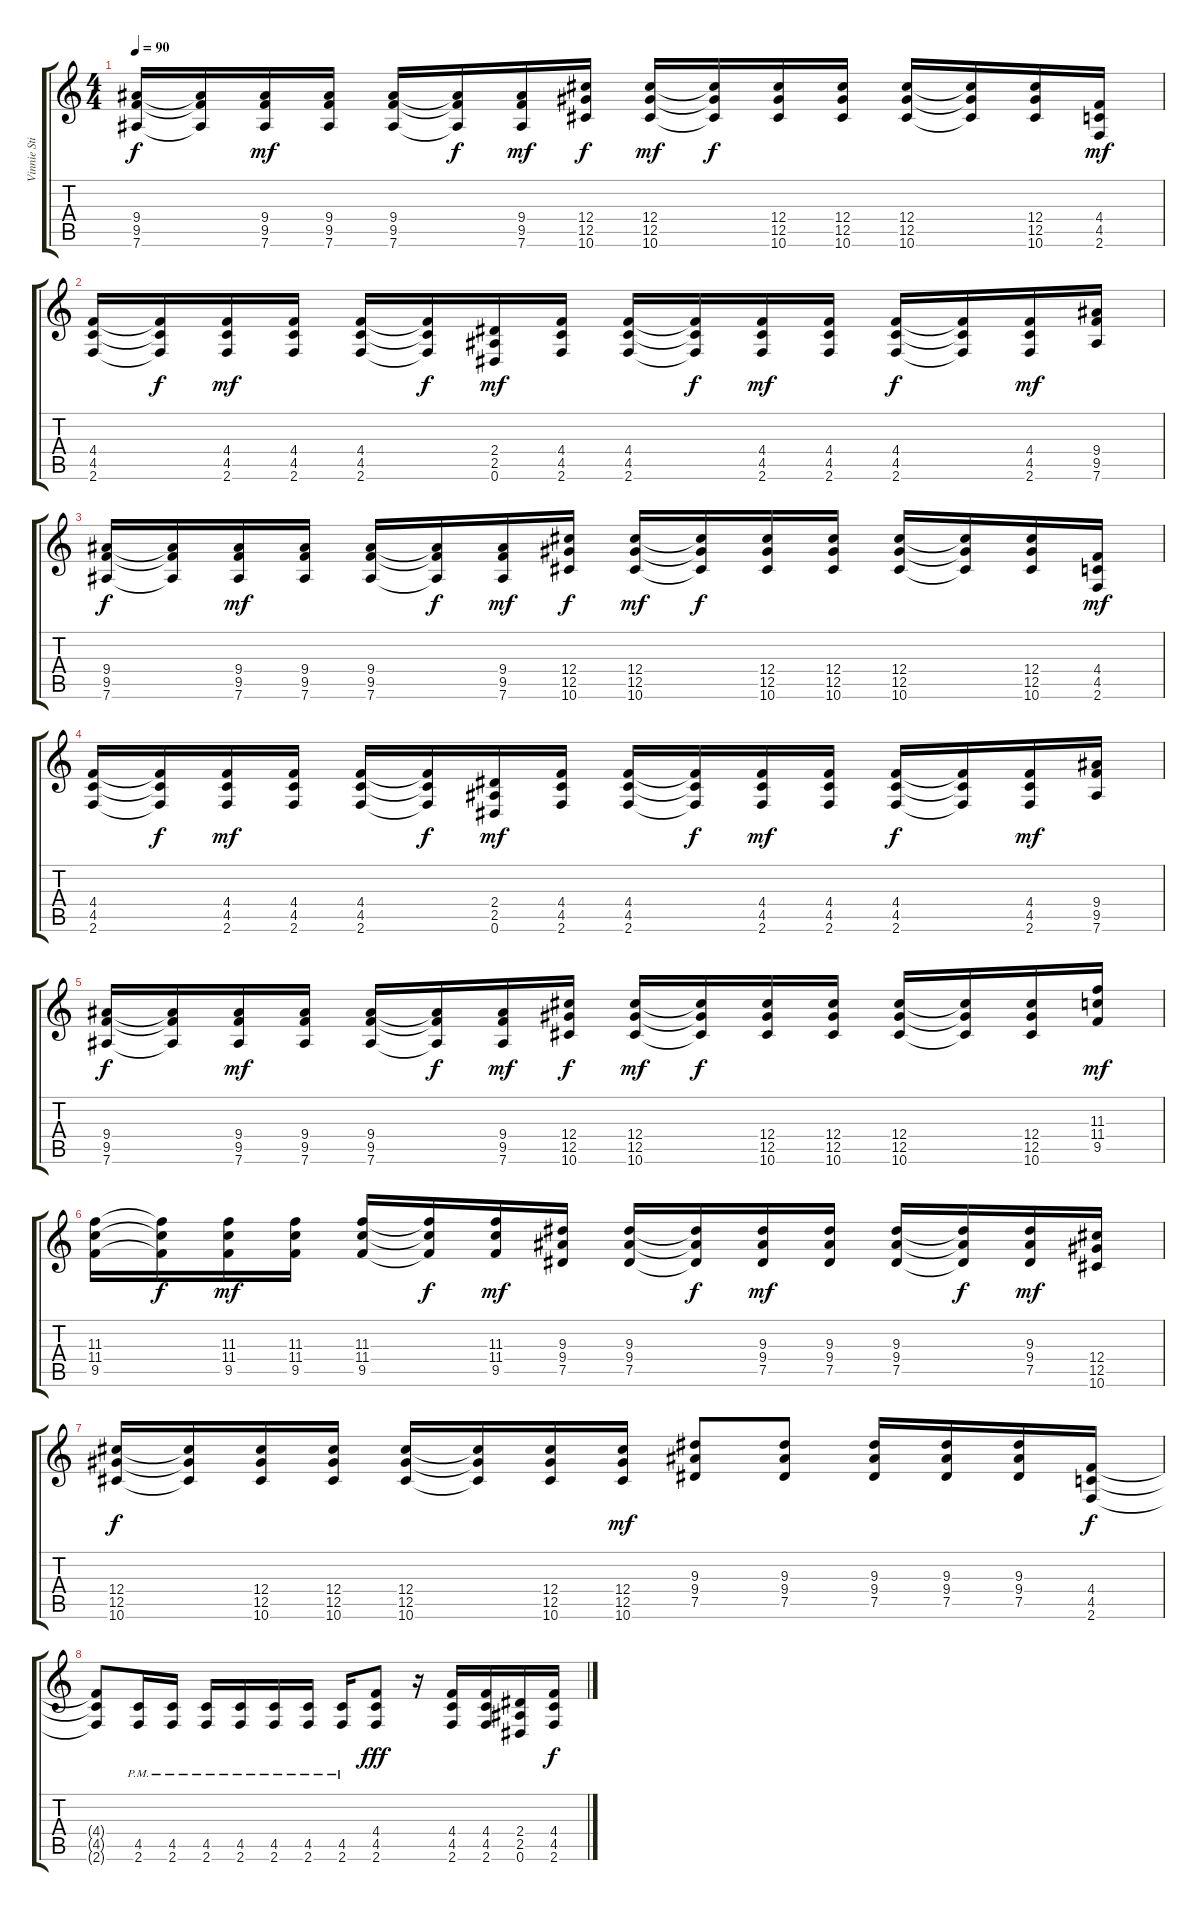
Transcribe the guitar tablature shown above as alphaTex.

\track ("Vinnie Stigma" "Vinnie Sti") {instrument distortionguitar}
\staff {score tabs}
\tuning (Eb4 Bb3 Gb3 Db3 Ab2 Eb2) {hide}
\ts (4 4)
\tempo 90
\clef g2
\ks c
(9.4 9.5 7.6).16{dy f} (9.4{t} 9.5{t} 7.6{t}).16 (9.4 9.5 7.6).16{dy mf} (9.4 9.5 7.6).16 (9.4 9.5 7.6).16 (9.4{t} 9.5{t} 7.6{t}).16{dy f} (9.4 9.5 7.6).16{dy mf} (12.4 12.5 10.6).16{dy f} (12.4 12.5 10.6).16{dy mf} (12.4{t} 12.5{t} 10.6{t}).16{dy f} (12.4 12.5 10.6).16 (12.4 12.5 10.6).16 (12.4 12.5 10.6).16 (12.4{t} 12.5{t} 10.6{t}).16 (12.4 12.5 10.6).16 (4.4 4.5 2.6).16{dy mf} |
(4.4 4.5 2.6).16 (4.4{t} 4.5{t} 2.6{t}).16{dy f} (4.4 4.5 2.6).16{dy mf} (4.4 4.5 2.6).16 (4.4 4.5 2.6).16 (4.4{t} 4.5{t} 2.6{t}).16{dy f} (2.4 2.5 0.6).16{dy mf} (4.4 4.5 2.6).16 (4.4 4.5 2.6).16 (4.4{t} 4.5{t} 2.6{t}).16{dy f} (4.4 4.5 2.6).16{dy mf} (4.4 4.5 2.6).16 (4.4 4.5 2.6).16{dy f} (4.4{t} 4.5{t} 2.6{t}).16 (4.4 4.5 2.6).16{dy mf} (9.4 9.5 7.6).16 |
(9.4 9.5 7.6).16{dy f} (9.4{t} 9.5{t} 7.6{t}).16 (9.4 9.5 7.6).16{dy mf} (9.4 9.5 7.6).16 (9.4 9.5 7.6).16 (9.4{t} 9.5{t} 7.6{t}).16{dy f} (9.4 9.5 7.6).16{dy mf} (12.4 12.5 10.6).16{dy f} (12.4 12.5 10.6).16{dy mf} (12.4{t} 12.5{t} 10.6{t}).16{dy f} (12.4 12.5 10.6).16 (12.4 12.5 10.6).16 (12.4 12.5 10.6).16 (12.4{t} 12.5{t} 10.6{t}).16 (12.4 12.5 10.6).16 (4.4 4.5 2.6).16{dy mf} |
(4.4 4.5 2.6).16 (4.4{t} 4.5{t} 2.6{t}).16{dy f} (4.4 4.5 2.6).16{dy mf} (4.4 4.5 2.6).16 (4.4 4.5 2.6).16 (4.4{t} 4.5{t} 2.6{t}).16{dy f} (2.4 2.5 0.6).16{dy mf} (4.4 4.5 2.6).16 (4.4 4.5 2.6).16 (4.4{t} 4.5{t} 2.6{t}).16{dy f} (4.4 4.5 2.6).16{dy mf} (4.4 4.5 2.6).16 (4.4 4.5 2.6).16{dy f} (4.4{t} 4.5{t} 2.6{t}).16 (4.4 4.5 2.6).16{dy mf} (9.4 9.5 7.6).16 |
(9.4 9.5 7.6).16{dy f} (9.4{t} 9.5{t} 7.6{t}).16 (9.4 9.5 7.6).16{dy mf} (9.4 9.5 7.6).16 (9.4 9.5 7.6).16 (9.4{t} 9.5{t} 7.6{t}).16{dy f} (9.4 9.5 7.6).16{dy mf} (12.4 12.5 10.6).16{dy f} (12.4 12.5 10.6).16{dy mf} (12.4{t} 12.5{t} 10.6{t}).16{dy f} (12.4 12.5 10.6).16 (12.4 12.5 10.6).16 (12.4 12.5 10.6).16 (12.4{t} 12.5{t} 10.6{t}).16 (12.4 12.5 10.6).16 (11.3 11.4 9.5).16{dy mf} |
(11.3 11.4 9.5).16 (11.3{t} 11.4{t} 9.5{t}).16{dy f} (11.3 11.4 9.5).16{dy mf} (11.3 11.4 9.5).16 (11.3 11.4 9.5).16 (11.3{t} 11.4{t} 9.5{t}).16{dy f} (11.3 11.4 9.5).16{dy mf} (9.3 9.4 7.5).16 (9.3 9.4 7.5).16 (9.3{t} 9.4{t} 7.5{t}).16{dy f} (9.3 9.4 7.5).16{dy mf} (9.3 9.4 7.5).16 (9.3 9.4 7.5).16 (9.3{t} 9.4{t} 7.5{t}).16{dy f} (9.3 9.4 7.5).16{dy mf} (12.4 12.5 10.6).16 |
(12.4 12.5 10.6).16{dy f} (12.4{t} 12.5{t} 10.6{t}).16 (12.4 12.5 10.6).16 (12.4 12.5 10.6).16 (12.4 12.5 10.6).16 (12.4{t} 12.5{t} 10.6{t}).16 (12.4 12.5 10.6).16 (12.4 12.5 10.6).16{dy mf} (9.3 9.4 7.5).8 (9.3 9.4 7.5).8 (9.3 9.4 7.5).16 (9.3 9.4 7.5).16 (9.3 9.4 7.5).16 (4.4 4.5 2.6).16{dy f} |
(4.4{t} 4.5{t} 2.6{t}).8 (4.5{pm} 2.6{pm}).16 (4.5{pm} 2.6{pm}).16 (4.5{pm} 2.6{pm}).16 (4.5{pm} 2.6{pm}).16 (4.5{pm} 2.6{pm}).16 (4.5{pm} 2.6{pm}).16 (4.5{pm} 2.6{pm}).16 (4.4 4.5 2.6).8{dy fff} r.16 (4.4 4.5 2.6).16 (4.4 4.5 2.6).16 (2.4 2.5 0.6).16 (4.4 4.5 2.6).16{dy f}
